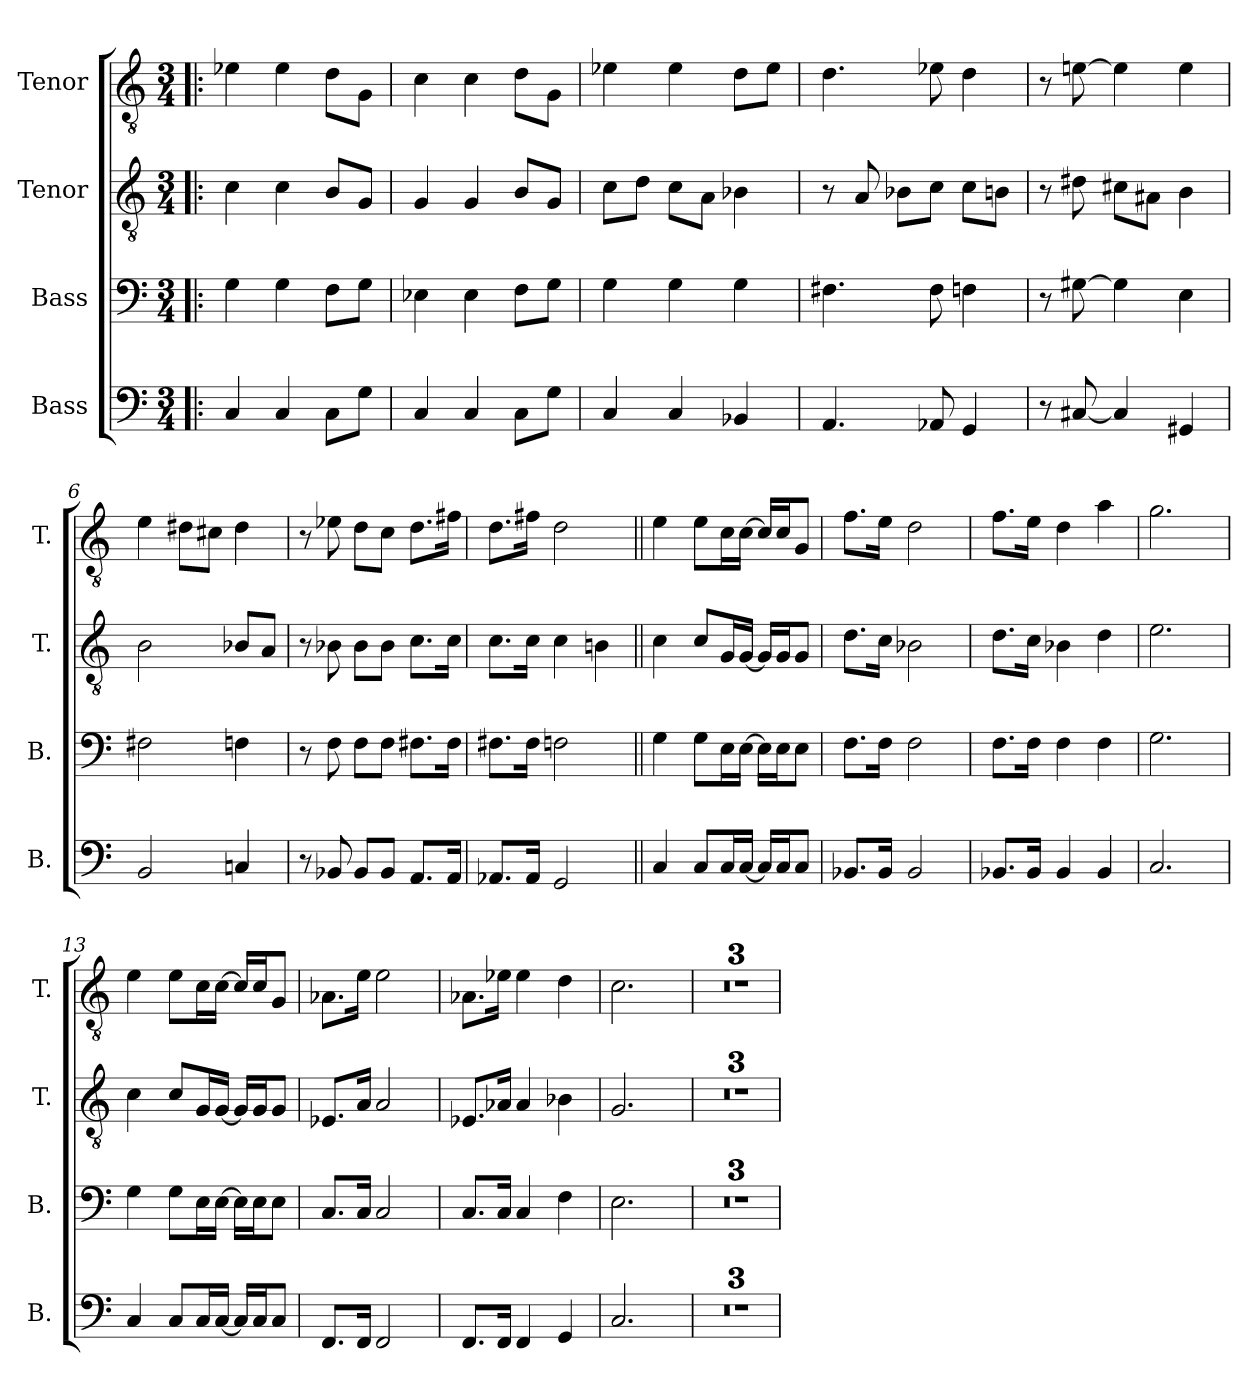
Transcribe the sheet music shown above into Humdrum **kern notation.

**kern	**kern	**kern	**kern
*part4	*part3	*part2	*part1
*staff4	*staff3	*staff2	*staff1
*I"Bass	*I"Bass	*I"Tenor	*I"Tenor
*I'B.	*I'B.	*I'T.	*I'T.
*clefF4	*clefF4	*clefGv2	*clefGv2
*k[]	*k[]	*k[]	*k[]
*M3/4	*M3/4	*M3/4	*M3/4
=1!|:	=1!|:	=1!|:	=1!|:
4C/	4G\	4c\	4e-X\
4C/	4G\	4c\	4e-\
8C\L	8F\L	8B/L	8d\L
8G\J	8G\J	8G/J	8G\J
=2	=2	=2	=2
4C/	4E-X\	4G/	4c\
4C/	4E-\	4G/	4c\
8C\L	8F\L	8B/L	8d\L
8G\J	8G\J	8G/J	8G\J
=3	=3	=3	=3
4C/	4G\	8c\L	4e-X\
.	.	8d\J	.
4C/	4G\	8c\L	4e-\
.	.	8A\J	.
4BB-X/	4G\	4B-X\	8d\L
.	.	.	8e-\J
=4	=4	=4	=4
4.AA/	4.F#X\	8r	4.d\
.	.	8A/	.
.	.	8B-X\L	.
8AA-X/	8F#\	8c\J	8e-X\
4GG/	4Fn\	8c\L	4d\
.	.	8Bn\J	.
!!LO:LB:g=z
=5	=5	=5	=5
8r	8r	8r	8r
[8C#X/	[8G#X\	8d#X\	[8en\
4C#/]	4G#\]	8c#X\L	4en\]
.	.	8A#X\J	.
4GG#X/	4E\	4B\	4e\
=6	=6	=6	=6
2BB/	2F#X\	2B\	4e\
.	.	.	8d#X\L
.	.	.	8c#X\J
4Cn/	4Fn\	8B-X/L	4d#\
.	.	8A/J	.
=7	=7	=7	=7
8r	8r	8r	8r
8BB-X/	8F\	8B-X\	8e-X\
8BB-/L	8F\L	8B-\L	8d\L
8BB-/J	8F\J	8B-\J	8c\J
8.AA/L	8.F#X\L	8.c\L	8.d\L
16AA/Jk	16F#\Jk	16c\Jk	16f#X\Jk
=8	=8	=8	=8
8.AA-X/L	8.F#X\L	8.c\L	8.d\L
16AA-/Jk	16F#\Jk	16c\Jk	16f#X\Jk
2GG/	2Fn\	4c\	2d\
.	.	4Bn\	.
!!LO:PB:g=z
=9||	=9||	=9||	=9||
4C/	4G\	4c\	4e\
8C/L	8G\L	8c/L	8e\L
16C/L	16E\L	16G/L	16c\L
[16C/JJ	[16E\JJ	[16G/JJ	[16c\JJ
16C/LL]	16E\LL]	16G/LL]	16c/LL]
16C/J	16E\J	16G/J	16c/J
8C/J	8E\J	8G/J	8G/J
=10	=10	=10	=10
8.BB-X/L	8.F\L	8.d\L	8.f\L
16BB-/Jk	16F\Jk	16c\Jk	16e\Jk
2BB-/	2F\	2B-X\	2d\
=11	=11	=11	=11
8.BB-X/L	8.F\L	8.d\L	8.f\L
16BB-/Jk	16F\Jk	16c\Jk	16e\Jk
4BB-/	4F\	4B-X\	4d\
4BB-/	4F\	4d\	4a\
=12	=12	=12	=12
2.C/	2.G\	2.e\	2.g\
!!LO:LB:g=z
=13	=13	=13	=13
4C/	4G\	4c\	4e\
8C/L	8G\L	8c/L	8e\L
16C/L	16E\L	16G/L	16c\L
[16C/JJ	[16E\JJ	[16G/JJ	[16c\JJ
16C/LL]	16E\LL]	16G/LL]	16c/LL]
16C/J	16E\J	16G/J	16c/J
8C/J	8E\J	8G/J	8G/J
=14	=14	=14	=14
8.FF/L	8.C/L	8.E-X/L	8.A-X\L
16FF/Jk	16C/Jk	16A/Jk	16e\Jk
2FF/	2C/	2A/	2e\
=15	=15	=15	=15
8.FF/L	8.C/L	8.E-X/L	8.A-X\L
16FF/Jk	16C/Jk	16A-X/Jk	16e-X\Jk
4FF/	4C/	4A-/	4e-\
4GG/	4F\	4B-X\	4d\
=16	=16	=16	=16
2.C/	2.E\	2.G/	2.c\
!!LO:LB:g=z
=17	=17	=17	=17
2.r	2.r	2.r	2.r
=18	=18	=18	=18
2.r	2.r	2.r	2.r
=19	=19	=19	=19
2.r	2.r	2.r	2.r
=	=	=	=
*-	*-	*-	*-
